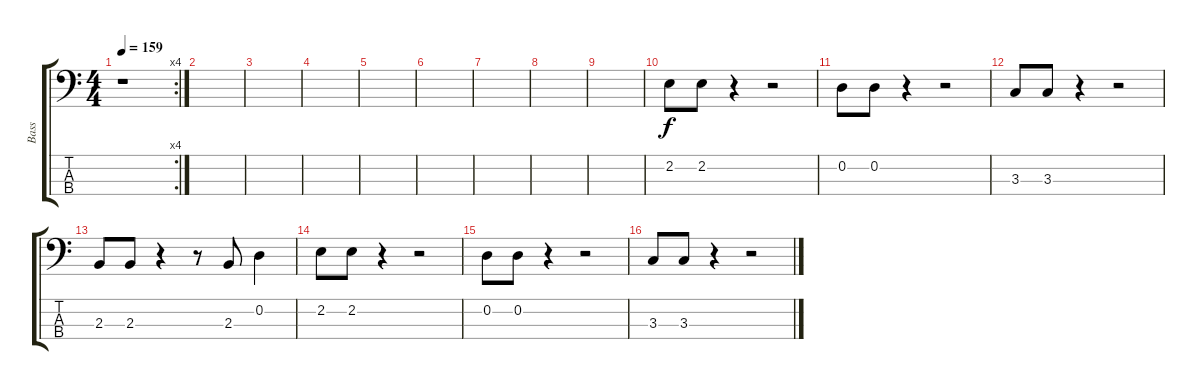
\track ("Bass" "Bass") {instrument electricbassfinger}
\staff {score tabs}
\tuning (G2 D2 A1 E1) {hide}
\rc 4
\ts (4 4)
\tempo 159
\clef f4
\ks c
r.1{dy f instrument electricbassfinger} |
|
|
|
|
|
|
|
|
2.2.8 2.2.8 r.4 r.2 |
0.2.8 0.2.8 r.4 r.2 |
3.3.8 3.3.8 r.4 r.2 |
2.3.8 2.3.8 r.4 r.8 2.3.8 0.2.4 |
2.2.8 2.2.8 r.4 r.2 |
0.2.8 0.2.8 r.4 r.2 |
3.3.8 3.3.8 r.4 r.2
